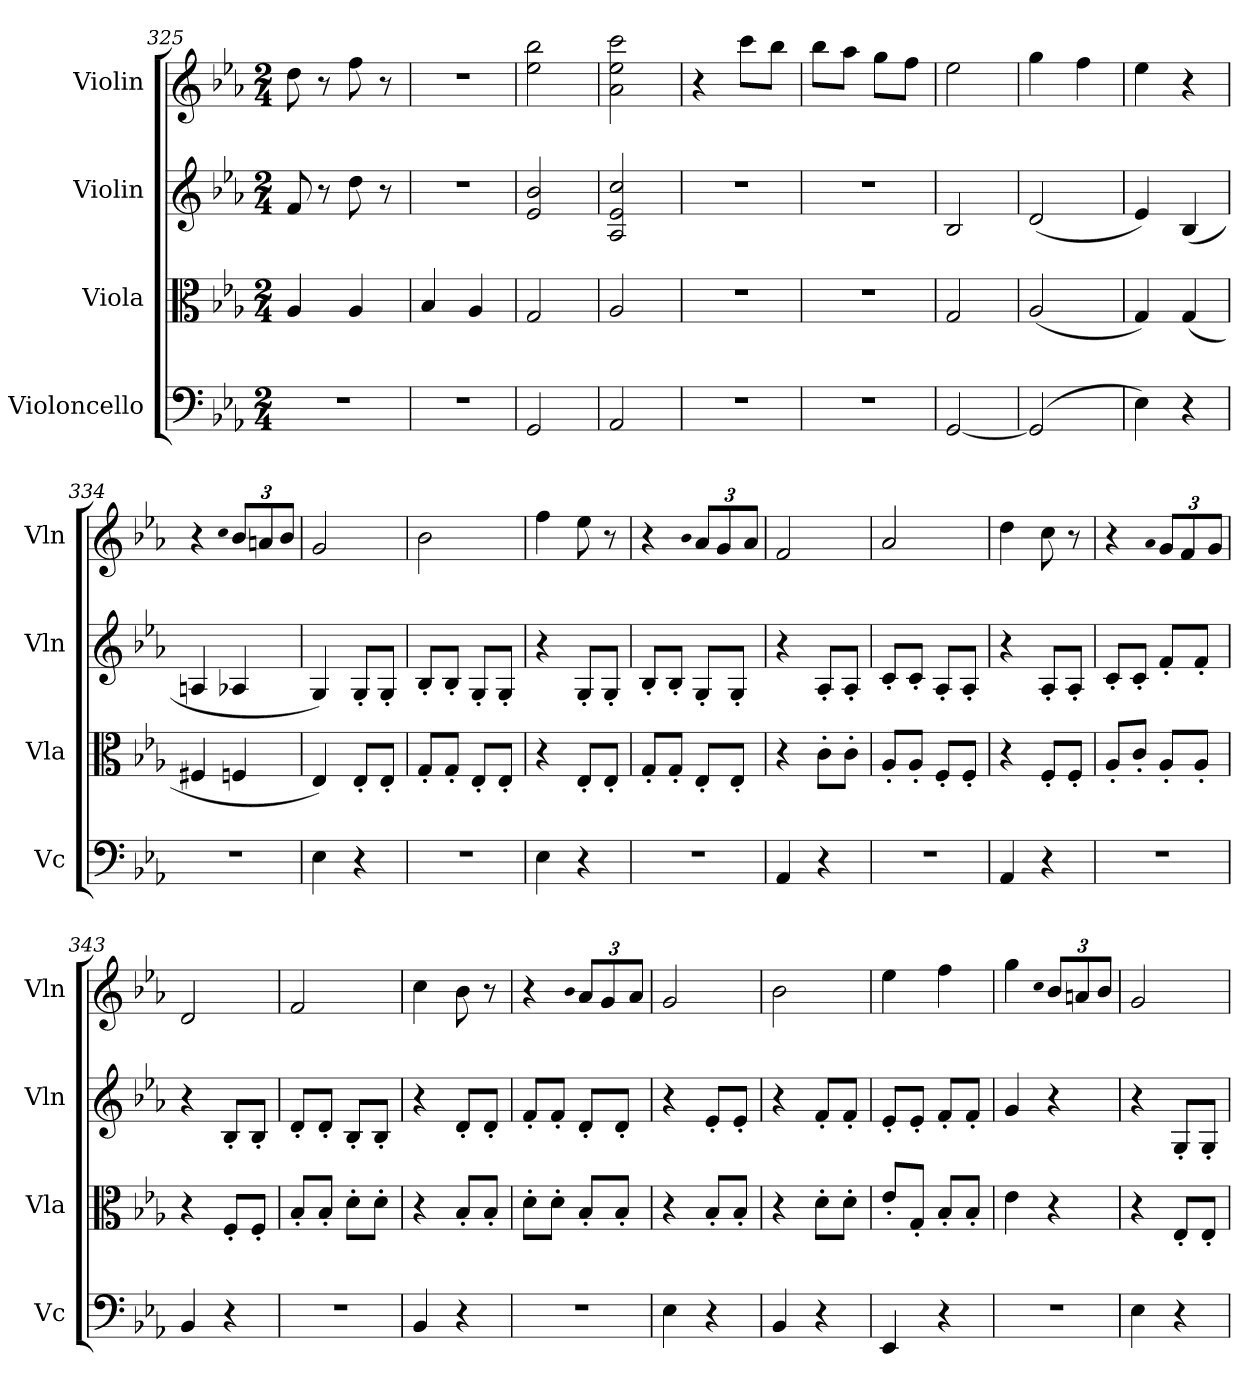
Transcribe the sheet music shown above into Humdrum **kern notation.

**kern	**kern	**kern	**kern
*part4	*part3	*part2	*part1
*staff4	*staff3	*staff2	*staff1
*I"Violoncello	*I"Viola	*I"Violin	*I"Violin
*I'Vc	*I'Vla	*I'Vln	*I'Vln
*clefF4	*clefC3	*clefG2	*clefG2
*k[b-e-a-]	*k[b-e-a-]	*k[b-e-a-]	*k[b-e-a-]
*M2/4	*M2/4	*M2/4	*M2/4
=325	=325	=325	=325
2r	4A-/	8f/	8dd\
.	.	8r	8r
.	4A-/	8dd\	8ff\
.	.	8r	8r
=326	=326	=326	=326
2r	4B-/	2r	2r
.	4A-/	.	.
=327	=327	=327	=327
2GG/	2G/	2e-/ 2b-/	2ee-\ 2bb-\
=328	=328	=328	=328
2AA-/	2A-/	2A-/ 2e-/ 2cc/	2a-\ 2ee-\ 2ccc\
=329	=329	=329	=329
2r	2r	2r	4r
.	.	.	8ccc\L
.	.	.	8bb-\J
=330	=330	=330	=330
2r	2r	2r	8bb-\L
.	.	.	8aa-\J
.	.	.	8gg\L
.	.	.	8ff\J
=331	=331	=331	=331
[2GG/	2G/	2B-/	2ee-\
=332	=332	=332	=332
(2GG/]	(2A-/	(2d/	4gg\
.	.	.	4ff\
=333	=333	=333	=333
4E-\)	4G/)	4e-/)	4ee-\
4r	(4G/	(4B-/	4r
=334	=334	=334	=334
2r	4F#X/	4An/	4r
.	.	.	qcc
.	4Fn/	4A-X/	12b-/L
.	.	.	12an/
.	.	.	12b-/J
=335	=335	=335	=335
4E-\	4E-/)	4G/)	2g/
4r	8E-'/L	8G'/L	.
.	8E-'/J	8G'/J	.
=336	=336	=336	=336
2r	8G'/L	8B-'/L	2b-\
.	8G'/J	8B-'/J	.
.	8E-'/L	8G'/L	.
.	8E-'/J	8G'/J	.
=337	=337	=337	=337
4E-\	4r	4r	4ff\
4r	8E-'/L	8G'/L	8ee-\
.	8E-'/J	8G'/J	8r
=338	=338	=338	=338
2r	8G'/L	8B-'/L	4r
.	8G'/J	8B-'/J	.
.	.	.	qb-
.	8E-'/L	8G'/L	12a-/L
.	.	.	12g/
.	8E-'/J	8G'/J	.
.	.	.	12a-/J
=339	=339	=339	=339
4AA-/	4r	4r	2f/
4r	8c'\L	8A-'/L	.
.	8c'\J	8A-'/J	.
=340	=340	=340	=340
2r	8A-'/L	8c'/L	2a-/
.	8A-'/J	8c'/J	.
.	8F'/L	8A-'/L	.
.	8F'/J	8A-'/J	.
=341	=341	=341	=341
4AA-/	4r	4r	4dd\
4r	8F'/L	8A-'/L	8cc\
.	8F'/J	8A-'/J	8r
=342	=342	=342	=342
2r	8A-'/L	8c'/L	4r
.	8c'/J	8c'/J	.
.	.	.	qa-
.	8A-'/L	8f'/L	12g/L
.	.	.	12f/
.	8A-'/J	8f'/J	.
.	.	.	12g/J
=343	=343	=343	=343
4BB-/	4r	4r	2d/
4r	8F'/L	8B-'/L	.
.	8F'/J	8B-'/J	.
=344	=344	=344	=344
2r	8B-'/L	8d'/L	2f/
.	8B-'/J	8d'/J	.
.	8d'\L	8B-'/L	.
.	8d'\J	8B-'/J	.
=345	=345	=345	=345
4BB-/	4r	4r	4cc\
4r	8B-'/L	8d'/L	8b-\
.	8B-'/J	8d'/J	8r
=346	=346	=346	=346
2r	8d'\L	8f'/L	4r
.	8d'\J	8f'/J	.
.	.	.	qb-
.	8B-'/L	8d'/L	12a-/L
.	.	.	12g/
.	8B-'/J	8d'/J	.
.	.	.	12a-/J
=347	=347	=347	=347
4E-\	4r	4r	2g/
4r	8B-'/L	8e-'/L	.
.	8B-'/J	8e-'/J	.
=348	=348	=348	=348
4BB-/	4r	4r	2b-\
4r	8d'\L	8f'/L	.
.	8d'\J	8f'/J	.
=349	=349	=349	=349
4EE-/	8e-'/L	8e-'/L	4ee-\
.	8G'/J	8e-'/J	.
4r	8B-'/L	8f'/L	4ff\
.	8B-'/J	8f'/J	.
=350	=350	=350	=350
2r	4e-\	4g/	4gg\
.	.	.	qcc
.	4r	4r	12b-/L
.	.	.	12an/
.	.	.	12b-/J
=351	=351	=351	=351
4E-\	4r	4r	2g/
4r	8E-'/L	8G'/L	.
.	8E-'/J	8G'/J	.
=	=	=	=
*-	*-	*-	*-
